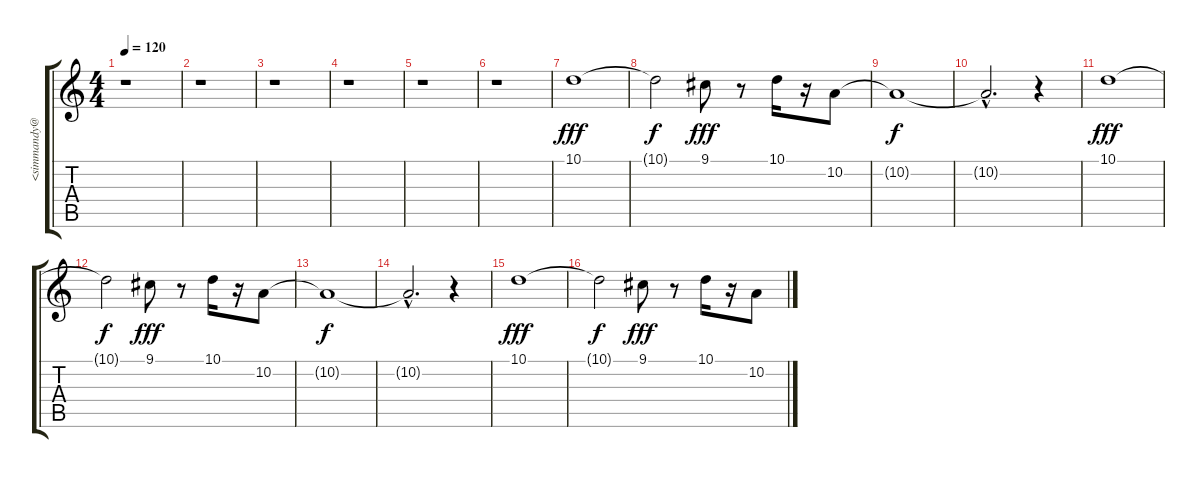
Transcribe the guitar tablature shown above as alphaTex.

\track ("" "<simmandy@") {instrument shakuhachi}
\staff {score tabs}
\tuning (E4 B3 G3 D3 A2 E2) {hide}
\ts (4 4)
\tempo 120
\clef g2
\ks c
r.1{dy f} |
r.1 |
r.1 |
r.1 |
r.1 |
r.1 |
10.1.1{dy fff} |
10.1{t}.2{dy f} 9.1.8{dy fff} r.8 10.1.16 r.16 10.2.8 |
10.2{t}.1{dy f} |
10.2{hac t}.2{d} r.4 |
10.1.1{dy fff} |
10.1{t}.2{dy f} 9.1.8{dy fff} r.8 10.1.16 r.16 10.2.8 |
10.2{t}.1{dy f} |
10.2{hac t}.2{d} r.4 |
10.1.1{dy fff} |
10.1{t}.2{dy f} 9.1.8{dy fff} r.8 10.1.16 r.16 10.2.8
